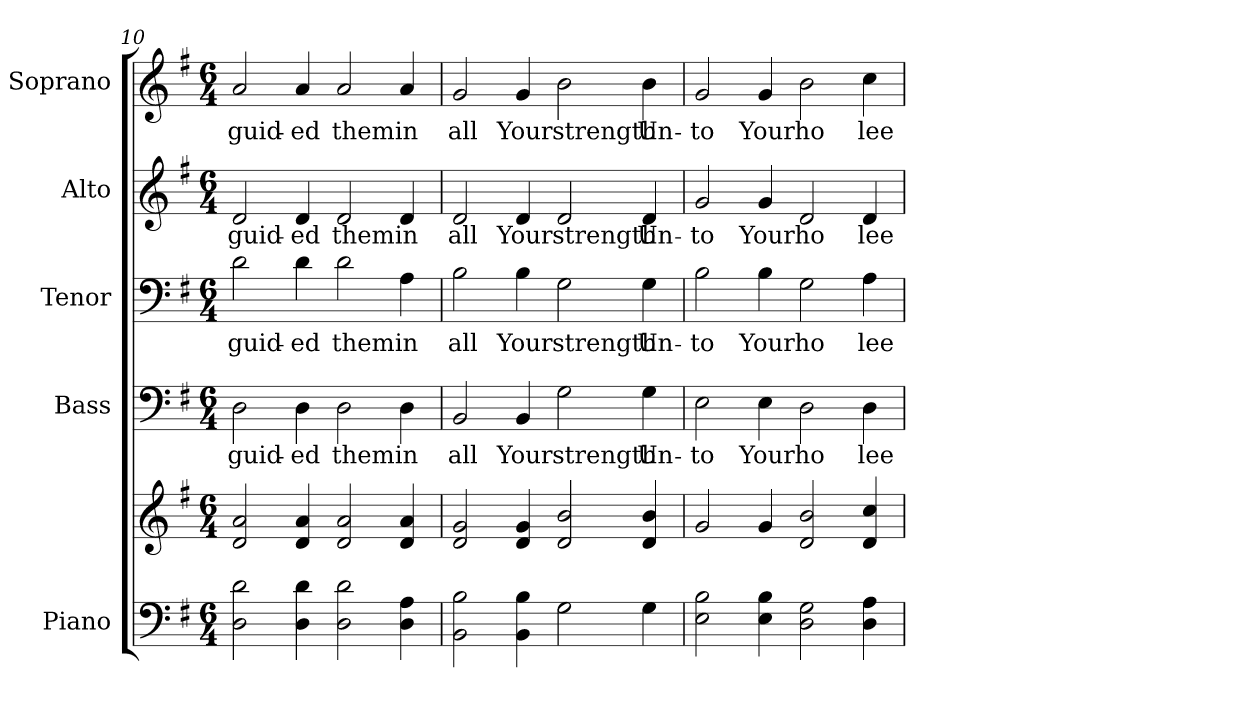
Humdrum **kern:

**kern	**kern	**kern	**text	**kern	**text	**kern	**text	**kern	**text
*part5	*part5	*part4	*part4	*part3	*part3	*part2	*part2	*part1	*part1
*staff6	*staff5	*staff4	*staff4	*staff3	*staff3	*staff2	*staff2	*staff1	*staff1
*I"Piano	*	*I"Bass	*	*I"Tenor	*	*I"Alto	*	*I"Soprano	*
*I'Pno.	*	*I'B.	*	*I'T.	*	*I'A.	*	*I'S.	*
!!LO:PB:g=z
*clefF4	*clefG2	*clefF4	*	*clefF4	*	*clefG2	*	*clefG2	*
*k[f#]	*k[f#]	*k[f#]	*	*k[f#]	*	*k[f#]	*	*k[f#]	*
*G:	*G:	*G:	*	*G:	*	*G:	*	*G:	*
*M6/4	*M6/4	*M6/4	*	*M6/4	*	*M6/4	*	*M6/4	*
=10	=10	=10	=10	=10	=10	=10	=10	=10	=10
!	!	!	!LO:LY:b:color=#000000	!	!	!	!	!	!
!	!	!	!	!	!LO:LY:b:color=#000000	!	!	!	!
!	!	!	!	!	!	!	!LO:LY:b:color=#000000	!	!
!	!	!	!	!	!	!	!	!	!LO:LY:b:color=#000000
2Di\ 2di	2di/ 2ai	2Di\	guid-	2di\	guid-	2di/	guid-	2ai/	guid-
!	!	!	!LO:LY:b:color=#000000	!	!	!	!	!	!
!	!	!	!	!	!LO:LY:b:color=#000000	!	!	!	!
!	!	!	!	!	!	!	!LO:LY:b:color=#000000	!	!
!	!	!	!	!	!	!	!	!	!LO:LY:b:color=#000000
4Di\ 4di	4di/ 4ai	4Di\	-ed	4di\	-ed	4di/	-ed	4ai/	-ed
!	!	!	!LO:LY:b:color=#000000	!	!	!	!	!	!
!	!	!	!	!	!LO:LY:b:color=#000000	!	!	!	!
!	!	!	!	!	!	!	!LO:LY:b:color=#000000	!	!
!	!	!	!	!	!	!	!	!	!LO:LY:b:color=#000000
2Di\ 2di	2di/ 2ai	2Di\	them	2di\	them	2di/	them	2ai/	them
!	!	!	!LO:LY:b:color=#000000	!	!	!	!	!	!
!	!	!	!	!	!LO:LY:b:color=#000000	!	!	!	!
!	!	!	!	!	!	!	!LO:LY:b:color=#000000	!	!
!	!	!	!	!	!	!	!	!	!LO:LY:b:color=#000000
4Di\ 4Ai	4di/ 4ai	4Di\	in	4Ai\	in	4di/	in	4ai/	in
=11	=11	=11	=11	=11	=11	=11	=11	=11	=11
!	!	!	!LO:LY:b:color=#000000	!	!	!	!	!	!
!	!	!	!	!	!LO:LY:b:color=#000000	!	!	!	!
!	!	!	!	!	!	!	!LO:LY:b:color=#000000	!	!
!	!	!	!	!	!	!	!	!	!LO:LY:b:color=#000000
2BBi\ 2Bi	2di/ 2gi	2BBi/	all	2Bi\	all	2di/	all	2gi/	all
!	!	!	!LO:LY:b:color=#000000	!	!	!	!	!	!
!	!	!	!	!	!LO:LY:b:color=#000000	!	!	!	!
!	!	!	!	!	!	!	!LO:LY:b:color=#000000	!	!
!	!	!	!	!	!	!	!	!	!LO:LY:b:color=#000000
4BBi\ 4Bi	4di/ 4gi	4BBi/	Your	4Bi\	Your	4di/	Your	4gi/	Your
!	!	!	!LO:LY:b:color=#000000	!	!	!	!	!	!
!	!	!	!	!	!LO:LY:b:color=#000000	!	!	!	!
!	!	!	!	!	!	!	!LO:LY:b:color=#000000	!	!
!	!	!	!	!	!	!	!	!	!LO:LY:b:color=#000000
2Gi\	2di/ 2bi	2Gi\	strength	2Gi\	strength	2di/	strength	2bi\	strength
!	!	!	!LO:LY:b:color=#000000	!	!	!	!	!	!
!	!	!	!	!	!LO:LY:b:color=#000000	!	!	!	!
!	!	!	!	!	!	!	!LO:LY:b:color=#000000	!	!
!	!	!	!	!	!	!	!	!	!LO:LY:b:color=#000000
4Gi\	4di/ 4bi	4Gi\	Un-	4Gi\	Un-	4di/	Un-	4bi\	Un-
=12	=12	=12	=12	=12	=12	=12	=12	=12	=12
!	!	!	!LO:LY:b:color=#000000	!	!	!	!	!	!
!	!	!	!	!	!LO:LY:b:color=#000000	!	!	!	!
!	!	!	!	!	!	!	!LO:LY:b:color=#000000	!	!
!	!	!	!	!	!	!	!	!	!LO:LY:b:color=#000000
2Ei\ 2Bi	2gi/	2Ei\	-to	2Bi\	-to	2gi/	-to	2gi/	-to
!	!	!	!LO:LY:b:color=#000000	!	!	!	!	!	!
!	!	!	!	!	!LO:LY:b:color=#000000	!	!	!	!
!	!	!	!	!	!	!	!LO:LY:b:color=#000000	!	!
!	!	!	!	!	!	!	!	!	!LO:LY:b:color=#000000
4Ei\ 4Bi	4gi/	4Ei\	Your	4Bi\	Your	4gi/	Your	4gi/	Your
!	!	!	!LO:LY:b:color=#000000	!	!	!	!	!	!
!	!	!	!	!	!LO:LY:b:color=#000000	!	!	!	!
!	!	!	!	!	!	!	!LO:LY:b:color=#000000	!	!
!	!	!	!	!	!	!	!	!	!LO:LY:b:color=#000000
2Di\ 2Gi	2di/ 2bi	2Di\	ho	2Gi\	ho	2di/	ho	2bi\	ho
!	!	!	!LO:LY:b:color=#000000	!	!	!	!	!	!
!	!	!	!	!	!LO:LY:b:color=#000000	!	!	!	!
!	!	!	!	!	!	!	!LO:LY:b:color=#000000	!	!
!	!	!	!	!	!	!	!	!	!LO:LY:b:color=#000000
4Di\ 4Ai	4di/ 4cci	4Di\	lee	4Ai\	lee	4di/	lee	4cci\	lee
=	=	=	=	=	=	=	=	=	=
*-	*-	*-	*-	*-	*-	*-	*-	*-	*-
